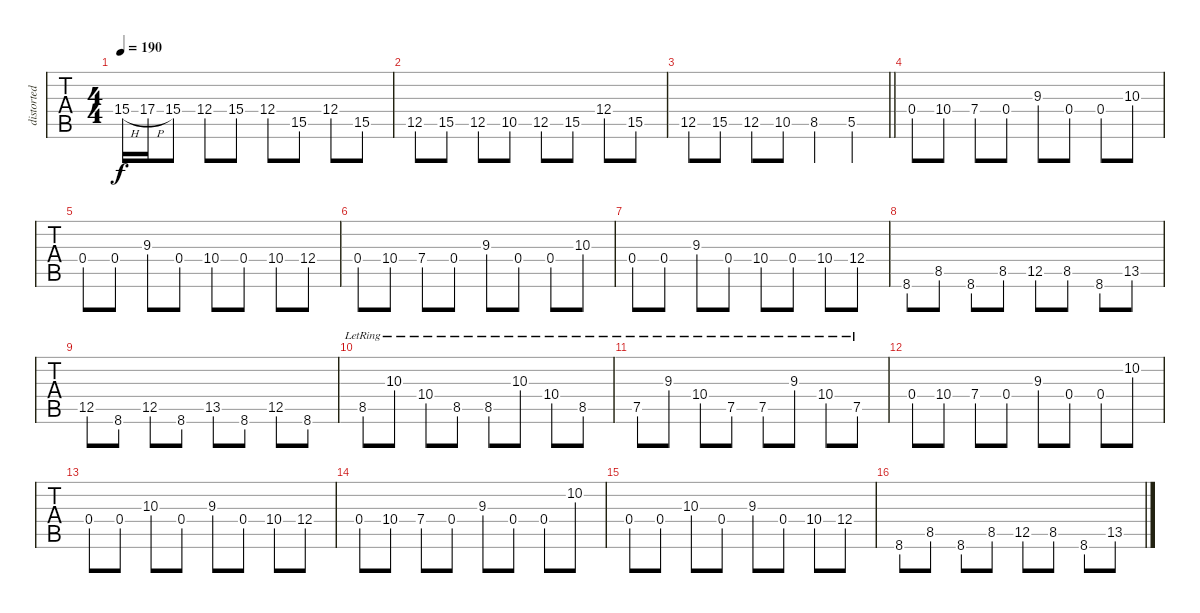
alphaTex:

\track ("distorted" "distorted") {instrument distortionguitar}
\staff {tabs}
\tuning (E4 B3 G3 D3 A2 D2) {hide}
\ts (4 4)
\tempo 190
\clef g2
\ks c
15.4{h}.16{dy f} 17.4{h}.16 15.4.8 12.4.8 15.4.8 12.4.8 15.5.8 12.4.8 15.5.8 |
12.5.8 15.5.8 12.5.8 10.5.8 12.5.8 15.5.8 12.4.8 15.5.8 |
\barLineRight lightlight
12.5.8 15.5.8 12.5.8 10.5.8 8.5.4 5.5.4 |
0.4.8 10.4.8 7.4.8 0.4.8 9.3.8 0.4.8 0.4.8 10.3.8 |
0.4.8 0.4.8 9.3.8 0.4.8 10.4.8 0.4.8 10.4.8 12.4.8 |
0.4.8 10.4.8 7.4.8 0.4.8 9.3.8 0.4.8 0.4.8 10.3.8 |
0.4.8 0.4.8 9.3.8 0.4.8 10.4.8 0.4.8 10.4.8 12.4.8 |
8.6.8 8.5.8 8.6.8 8.5.8 12.5.8 8.5.8 8.6.8 13.5.8 |
12.5.8 8.6.8 12.5.8 8.6.8 13.5.8 8.6.8 12.5.8 8.6.8 |
8.5{lr}.8 10.3{lr}.8 10.4{lr}.8 8.5{lr}.8 8.5{lr}.8 10.3{lr}.8 10.4{lr}.8 8.5{lr}.8 |
7.5{lr}.8 9.3{lr}.8 10.4{lr}.8 7.5{lr}.8 7.5{lr}.8 9.3{lr}.8 10.4{lr}.8 7.5{lr}.8 |
0.4.8 10.4.8 7.4.8 0.4.8 9.3.8 0.4.8 0.4.8 10.2.8 |
0.4.8 0.4.8 10.3.8 0.4.8 9.3.8 0.4.8 10.4.8 12.4.8 |
0.4.8 10.4.8 7.4.8 0.4.8 9.3.8 0.4.8 0.4.8 10.2.8 |
0.4.8 0.4.8 10.3.8 0.4.8 9.3.8 0.4.8 10.4.8 12.4.8 |
8.6.8 8.5.8 8.6.8 8.5.8 12.5.8 8.5.8 8.6.8 13.5.8
